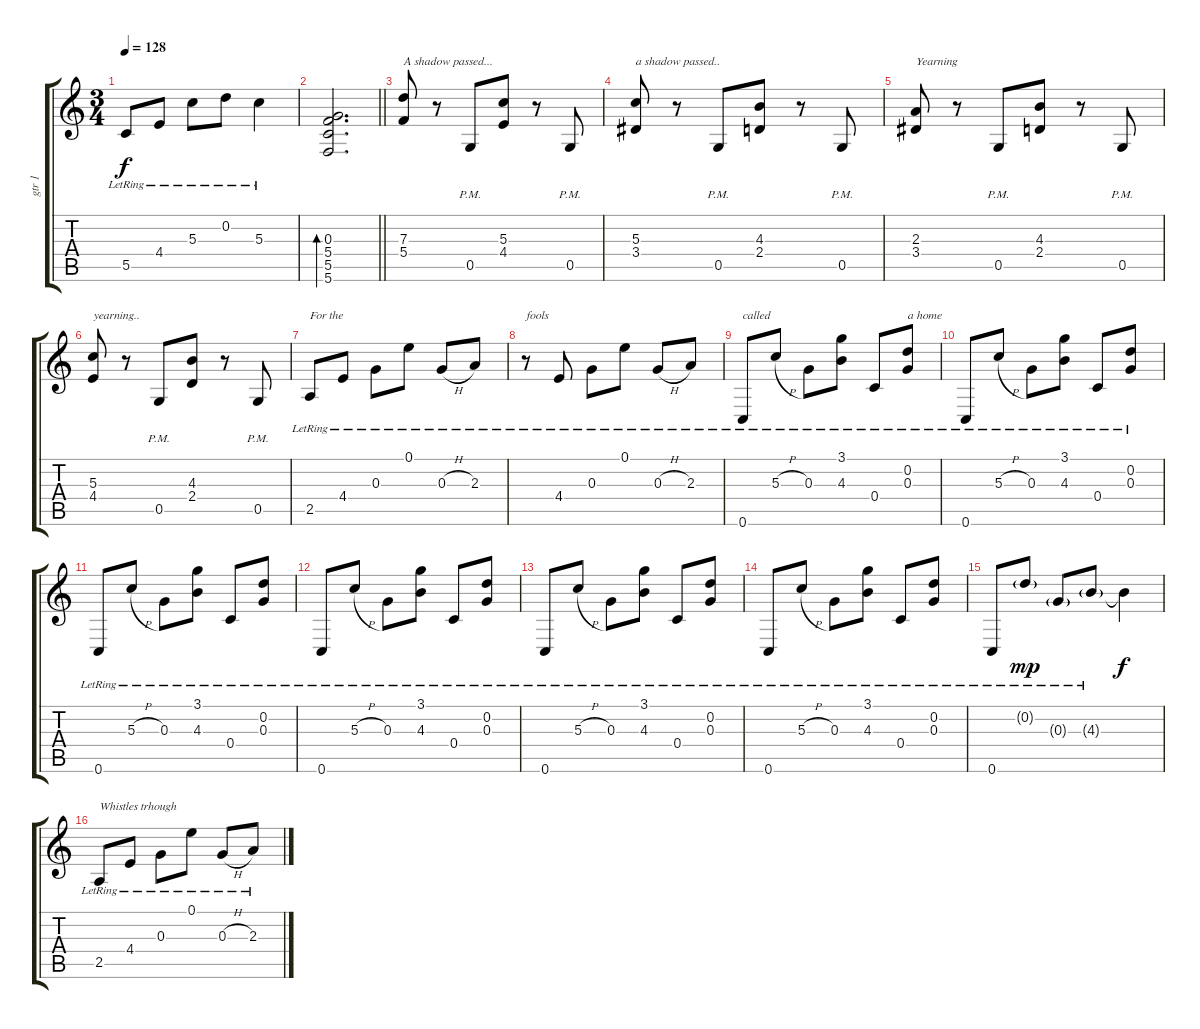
\track ("gtr 1" "gtr 1") {instrument acousticguitarsteel}
\staff {score tabs}
\tuning (E4 D4 G3 C3 G2 C2) {hide}
\ts (3 4)
\tempo 128
\clef g2
\ks c
5.5{lr}.8{dy f} 4.4{lr}.8 5.3{lr}.8 0.2{lr}.8 5.3{lr}.4 |
\barLineRight lightlight
(0.3 5.4 5.5 5.6).2{d bd 120} |
(7.3 5.4).8{txt "A shadow passed..."} r.8 0.5{pm}.8 (5.3 4.4).8 r.8 0.5{pm}.8 |
(5.3 3.4).8{txt "a shadow passed.."} r.8 0.5{pm}.8 (4.3 2.4).8 r.8 0.5{pm}.8 |
(2.3 3.4).8{txt "Yearning"} r.8 0.5{pm}.8 (4.3 2.4).8 r.8 0.5{pm}.8 |
(5.3 4.4).8{txt "yearning.."} r.8 0.5{pm}.8 (4.3 2.4).8 r.8 0.5{pm}.8 |
2.5{lr}.8{txt "For the "} 4.4{lr}.8 0.3{lr}.8 0.1{lr}.8 0.3{h lr}.8 2.3{lr}.8 |
r.8{txt "fools"} 4.4{lr}.8 0.3{lr}.8 0.1{lr}.8 0.3{h lr}.8 2.3{lr}.8 |
0.6{lr}.8{txt "called"} 5.3{h lr}.8 0.3{lr}.8 (3.1{lr} 4.3{lr}).8 0.4{lr}.8 (0.2{lr} 0.3{lr}).8{txt "a home"} |
0.6{lr}.8 5.3{h lr}.8 0.3{lr}.8 (3.1{lr} 4.3{lr}).8 0.4{lr}.8 (0.2{lr} 0.3{lr}).8 |
0.6{lr}.8 5.3{h lr}.8 0.3{lr}.8 (3.1{lr} 4.3{lr}).8 0.4{lr}.8 (0.2{lr} 0.3{lr}).8 |
0.6{lr}.8 5.3{h lr}.8 0.3{lr}.8 (3.1{lr} 4.3{lr}).8 0.4{lr}.8 (0.2{lr} 0.3{lr}).8 |
0.6{lr}.8 5.3{h lr}.8 0.3{lr}.8 (3.1{lr} 4.3{lr}).8 0.4{lr}.8 (0.2{lr} 0.3{lr}).8 |
0.6{lr}.8 5.3{h lr}.8 0.3{lr}.8 (3.1{lr} 4.3{lr}).8 0.4{lr}.8 (0.2{lr} 0.3{lr}).8 |
0.6{lr}.8 0.2{g lr}.8{dy mp} 0.3{g lr}.8 4.3{g lr}.8 4.3{t}.4{dy f} |
2.5{lr}.8{txt "Whistles trhough"} 4.4{lr}.8 0.3{lr}.8 0.1{lr}.8 0.3{h lr}.8 2.3{lr}.8
